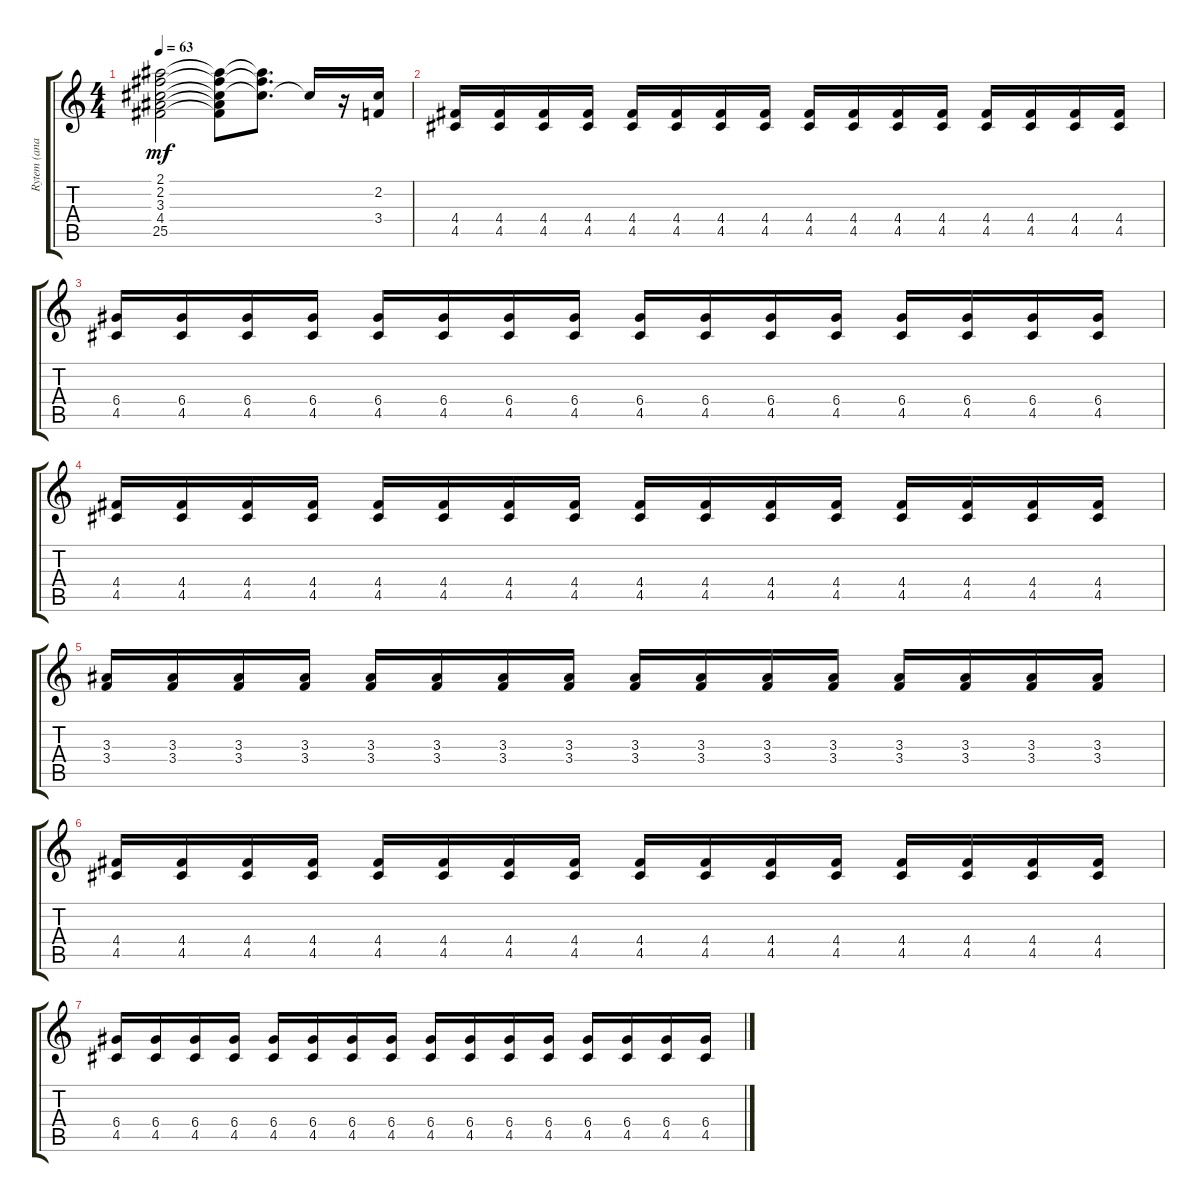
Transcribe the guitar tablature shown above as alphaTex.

\track ("Rytem" "Rytem (ana") {instrument electricguitarclean}
\staff {score tabs}
\tuning (E4 B3 G3 D3 A2 E2) {hide}
\ts (4 4)
\tempo 63
\clef g2
\ks c
(2.1 2.2 3.3 4.4{t} 25.5).2{dy mf} (2.1{t} 2.2{t} 3.3{t} 4.4{t} 25.5{t}).8 (2.1{t} 2.2{t} 25.5{t}).8{d} 2.2{t}.16 r.16 (2.2 3.4).16 |
(4.4 4.5).16 (4.4 4.5).16 (4.4 4.5).16 (4.4 4.5).16 (4.4 4.5).16 (4.4 4.5).16 (4.4 4.5).16 (4.4 4.5).16 (4.4 4.5).16 (4.4 4.5).16 (4.4 4.5).16 (4.4 4.5).16 (4.4 4.5).16 (4.4 4.5).16 (4.4 4.5).16 (4.4 4.5).16 |
(6.4 4.5).16 (6.4 4.5).16 (6.4 4.5).16 (6.4 4.5).16 (6.4 4.5).16 (6.4 4.5).16 (6.4 4.5).16 (6.4 4.5).16 (6.4 4.5).16 (6.4 4.5).16 (6.4 4.5).16 (6.4 4.5).16 (6.4 4.5).16 (6.4 4.5).16 (6.4 4.5).16 (6.4 4.5).16 |
(4.4 4.5).16 (4.4 4.5).16 (4.4 4.5).16 (4.4 4.5).16 (4.4 4.5).16 (4.4 4.5).16 (4.4 4.5).16 (4.4 4.5).16 (4.4 4.5).16 (4.4 4.5).16 (4.4 4.5).16 (4.4 4.5).16 (4.4 4.5).16 (4.4 4.5).16 (4.4 4.5).16 (4.4 4.5).16 |
(3.3 3.4).16 (3.3 3.4).16 (3.3 3.4).16 (3.3 3.4).16 (3.3 3.4).16 (3.3 3.4).16 (3.3 3.4).16 (3.3 3.4).16 (3.3 3.4).16 (3.3 3.4).16 (3.3 3.4).16 (3.3 3.4).16 (3.3 3.4).16 (3.3 3.4).16 (3.3 3.4).16 (3.3 3.4).16 |
(4.4 4.5).16 (4.4 4.5).16 (4.4 4.5).16 (4.4 4.5).16 (4.4 4.5).16 (4.4 4.5).16 (4.4 4.5).16 (4.4 4.5).16 (4.4 4.5).16 (4.4 4.5).16 (4.4 4.5).16 (4.4 4.5).16 (4.4 4.5).16 (4.4 4.5).16 (4.4 4.5).16 (4.4 4.5).16 |
(6.4 4.5).16 (6.4 4.5).16 (6.4 4.5).16 (6.4 4.5).16 (6.4 4.5).16 (6.4 4.5).16 (6.4 4.5).16 (6.4 4.5).16 (6.4 4.5).16 (6.4 4.5).16 (6.4 4.5).16 (6.4 4.5).16 (6.4 4.5).16 (6.4 4.5).16 (6.4 4.5).16 (6.4 4.5).16
